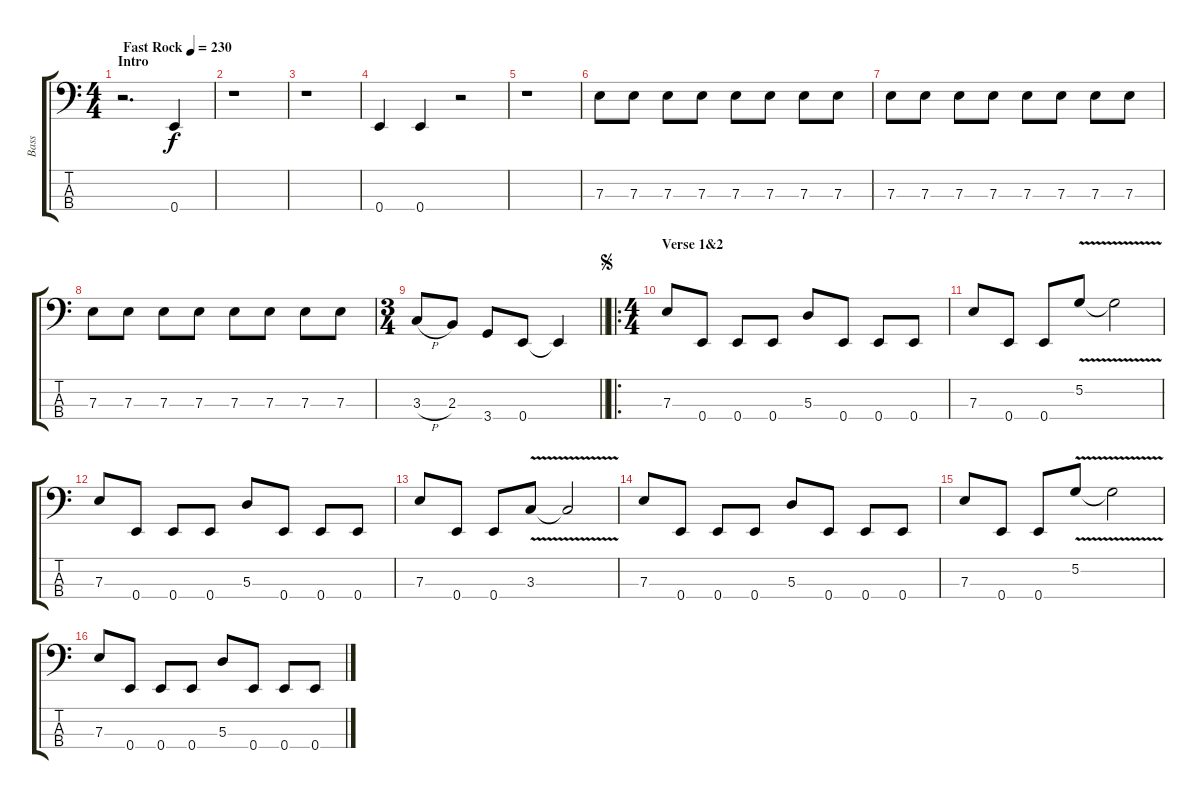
\track ("Bass" "Bass") {instrument electricbasspick}
\staff {score tabs}
\tuning (G2 D2 A1 E1) {hide}
\ts (4 4)
\section ("" "Intro")
\tempo (230 "Fast Rock")
\clef f4
\ks c
r.2{d dy f instrument electricbasspick} 0.4.4 |
r.1 |
r.1 |
0.4.4 0.4.4 r.2 |
r.1 |
7.3.8{volume 15} 7.3.8 7.3.8 7.3.8 7.3.8 7.3.8 7.3.8 7.3.8 |
7.3.8 7.3.8 7.3.8 7.3.8 7.3.8 7.3.8 7.3.8 7.3.8 |
7.3.8 7.3.8 7.3.8 7.3.8 7.3.8 7.3.8 7.3.8 7.3.8 |
\ts (3 4)
\barLineRight lightlight
3.3{h}.8 2.3.8 3.4.8 0.4.8 0.4{t}.4 |
\ro
\ts (4 4)
\section ("" "Verse 1&2")
\jump segno
7.3.8 0.4.8 0.4.8 0.4.8 5.3.8 0.4.8 0.4.8 0.4.8 |
7.3.8 0.4.8 0.4.8 5.2{v}.8 5.2{t}.2 |
7.3.8 0.4.8 0.4.8 0.4.8 5.3.8 0.4.8 0.4.8 0.4.8 |
7.3.8 0.4.8 0.4.8 3.3{v}.8 3.3{t}.2 |
7.3.8 0.4.8 0.4.8 0.4.8 5.3.8 0.4.8 0.4.8 0.4.8 |
7.3.8 0.4.8 0.4.8 5.2{v}.8 5.2{t}.2 |
7.3.8 0.4.8 0.4.8 0.4.8 5.3.8 0.4.8 0.4.8 0.4.8
